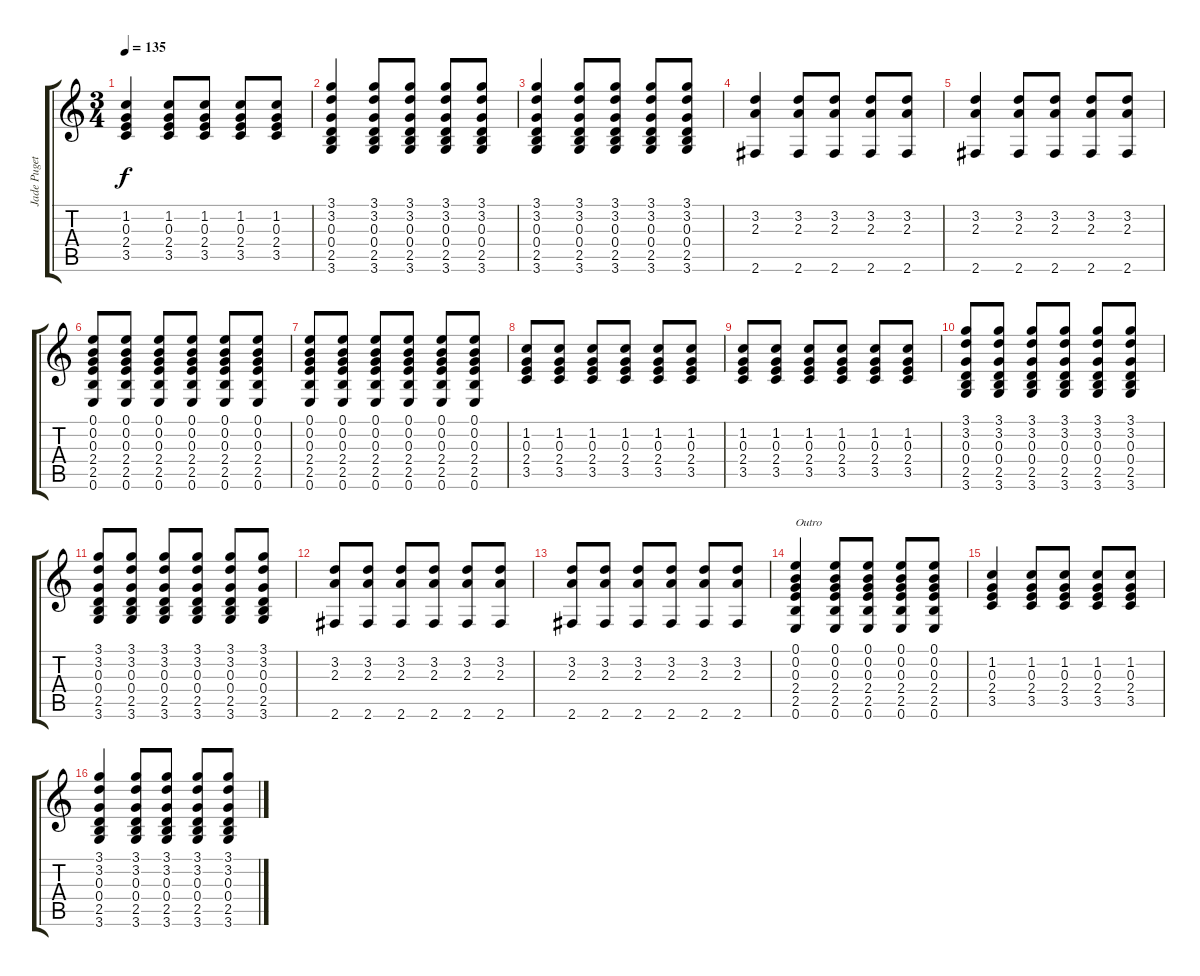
\track ("Jade Puget [Guitar 1]" "Jade Puget") {instrument electricguitarjazz}
\staff {score tabs}
\tuning (E4 B3 G3 D3 A2 E2) {hide}
\ts (3 4)
\tempo 135
\clef g2
\ks c
(1.2 0.3 2.4 3.5).4{dy f} (1.2 0.3 2.4 3.5).8 (1.2 0.3 2.4 3.5).8 (1.2 0.3 2.4 3.5).8 (1.2 0.3 2.4 3.5).8 |
(3.1 3.2 0.3 0.4 2.5 3.6).4 (3.1 3.2 0.3 0.4 2.5 3.6).8 (3.1 3.2 0.3 0.4 2.5 3.6).8 (3.1 3.2 0.3 0.4 2.5 3.6).8 (3.1 3.2 0.3 0.4 2.5 3.6).8 |
(3.1 3.2 0.3 0.4 2.5 3.6).4 (3.1 3.2 0.3 0.4 2.5 3.6).8 (3.1 3.2 0.3 0.4 2.5 3.6).8 (3.1 3.2 0.3 0.4 2.5 3.6).8 (3.1 3.2 0.3 0.4 2.5 3.6).8 |
(3.2 2.3 2.6).4 (3.2 2.3 2.6).8 (3.2 2.3 2.6).8 (3.2 2.3 2.6).8 (3.2 2.3 2.6).8 |
(3.2 2.3 2.6).4 (3.2 2.3 2.6).8 (3.2 2.3 2.6).8 (3.2 2.3 2.6).8 (3.2 2.3 2.6).8 |
(0.1 0.2 0.3 2.4 2.5 0.6).8 (0.1 0.2 0.3 2.4 2.5 0.6).8 (0.1 0.2 0.3 2.4 2.5 0.6).8 (0.1 0.2 0.3 2.4 2.5 0.6).8 (0.1 0.2 0.3 2.4 2.5 0.6).8 (0.1 0.2 0.3 2.4 2.5 0.6).8 |
(0.1 0.2 0.3 2.4 2.5 0.6).8 (0.1 0.2 0.3 2.4 2.5 0.6).8 (0.1 0.2 0.3 2.4 2.5 0.6).8 (0.1 0.2 0.3 2.4 2.5 0.6).8 (0.1 0.2 0.3 2.4 2.5 0.6).8 (0.1 0.2 0.3 2.4 2.5 0.6).8 |
(1.2 0.3 2.4 3.5).8 (1.2 0.3 2.4 3.5).8 (1.2 0.3 2.4 3.5).8 (1.2 0.3 2.4 3.5).8 (1.2 0.3 2.4 3.5).8 (1.2 0.3 2.4 3.5).8 |
(1.2 0.3 2.4 3.5).8 (1.2 0.3 2.4 3.5).8 (1.2 0.3 2.4 3.5).8 (1.2 0.3 2.4 3.5).8 (1.2 0.3 2.4 3.5).8 (1.2 0.3 2.4 3.5).8 |
(3.1 3.2 0.3 0.4 2.5 3.6).8 (3.1 3.2 0.3 0.4 2.5 3.6).8 (3.1 3.2 0.3 0.4 2.5 3.6).8 (3.1 3.2 0.3 0.4 2.5 3.6).8 (3.1 3.2 0.3 0.4 2.5 3.6).8 (3.1 3.2 0.3 0.4 2.5 3.6).8 |
(3.1 3.2 0.3 0.4 2.5 3.6).8 (3.1 3.2 0.3 0.4 2.5 3.6).8 (3.1 3.2 0.3 0.4 2.5 3.6).8 (3.1 3.2 0.3 0.4 2.5 3.6).8 (3.1 3.2 0.3 0.4 2.5 3.6).8 (3.1 3.2 0.3 0.4 2.5 3.6).8 |
(3.2 2.3 2.6).8 (3.2 2.3 2.6).8 (3.2 2.3 2.6).8 (3.2 2.3 2.6).8 (3.2 2.3 2.6).8 (3.2 2.3 2.6).8 |
(3.2 2.3 2.6).8 (3.2 2.3 2.6).8 (3.2 2.3 2.6).8 (3.2 2.3 2.6).8 (3.2 2.3 2.6).8 (3.2 2.3 2.6).8 |
(0.1 0.2 0.3 2.4 2.5 0.6).4{txt "Outro" volume 10} (0.1 0.2 0.3 2.4 2.5 0.6).8 (0.1 0.2 0.3 2.4 2.5 0.6).8 (0.1 0.2 0.3 2.4 2.5 0.6).8 (0.1 0.2 0.3 2.4 2.5 0.6).8 |
(1.2 0.3 2.4 3.5).4 (1.2 0.3 2.4 3.5).8 (1.2 0.3 2.4 3.5).8 (1.2 0.3 2.4 3.5).8 (1.2 0.3 2.4 3.5).8 |
(3.1 3.2 0.3 0.4 2.5 3.6).4 (3.1 3.2 0.3 0.4 2.5 3.6).8 (3.1 3.2 0.3 0.4 2.5 3.6).8 (3.1 3.2 0.3 0.4 2.5 3.6).8 (3.1 3.2 0.3 0.4 2.5 3.6).8
